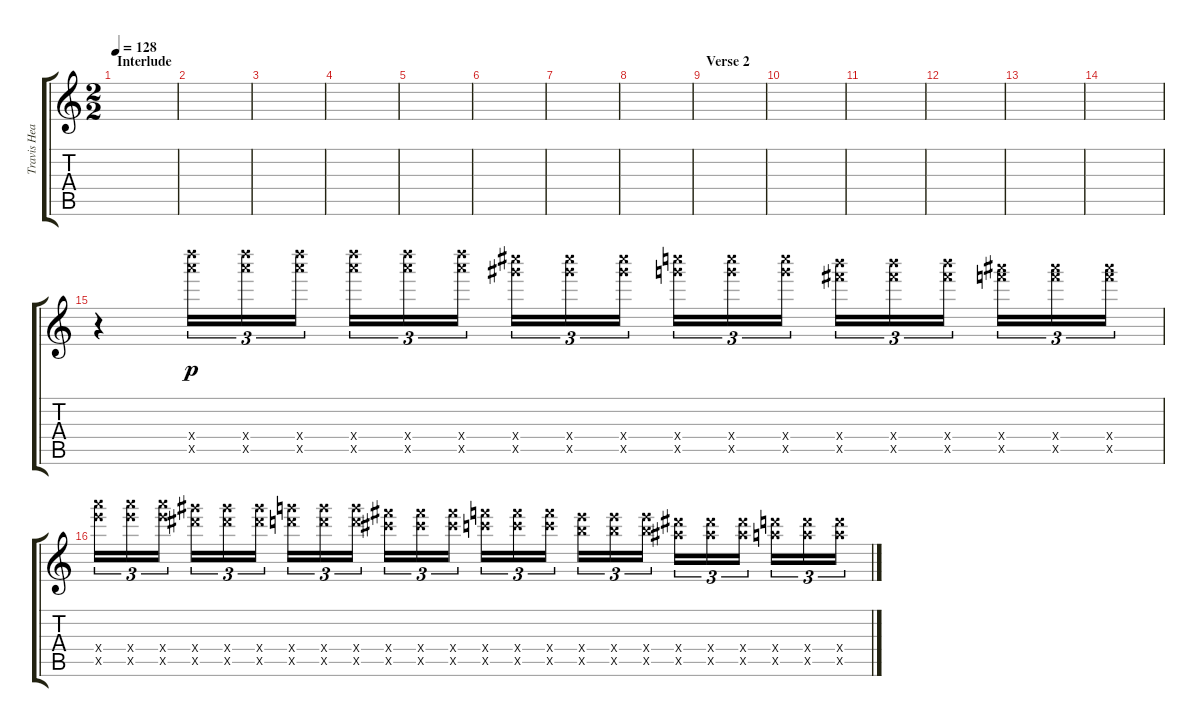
\track ("Travis Heavy" "Travis Hea") {instrument distortionguitar}
\staff {score tabs}
\tuning (E4 B3 G3 D3 A2 E2) {hide}
\ts (2 2)
\section ("" "Interlude")
\tempo 128
\clef g2
\ks c
|
|
|
|
|
|
|
|
\section ("" "Verse 2")
|
|
|
|
|
|
r.4 (36.4{x} 36.5{x}).16{tu (3 2) dy p} (36.4{x} 36.5{x}).16{tu (3 2)} (36.4{x} 36.5{x}).16{tu (3 2)} (36.4{x} 36.5{x}).16{tu (3 2)} (36.4{x} 36.5{x}).16{tu (3 2)} (36.4{x} 36.5{x}).16{tu (3 2)} (35.4{x} 35.5{x}).16{tu (3 2)} (35.4{x} 35.5{x}).16{tu (3 2)} (35.4{x} 35.5{x}).16{tu (3 2)} (34.4{x} 34.5{x}).16{tu (3 2)} (34.4{x} 34.5{x}).16{tu (3 2)} (34.4{x} 34.5{x}).16{tu (3 2)} (33.4{x} 33.5{x}).16{tu (3 2)} (33.4{x} 33.5{x}).16{tu (3 2)} (33.4{x} 33.5{x}).16{tu (3 2)} (32.4{x} 32.5{x}).16{tu (3 2)} (32.4{x} 32.5{x}).16{tu (3 2)} (32.4{x} 32.5{x}).16{tu (3 2)} |
(31.4{x} 31.5{x}).16{tu (3 2)} (31.4{x} 31.5{x}).16{tu (3 2)} (31.4{x} 31.5{x}).16{tu (3 2)} (30.4{x} 30.5{x}).16{tu (3 2)} (30.4{x} 30.5{x}).16{tu (3 2)} (30.4{x} 30.5{x}).16{tu (3 2)} (29.4{x} 29.5{x}).16{tu (3 2)} (29.4{x} 29.5{x}).16{tu (3 2)} (29.4{x} 29.5{x}).16{tu (3 2)} (28.4{x} 28.5{x}).16{tu (3 2)} (28.4{x} 28.5{x}).16{tu (3 2)} (28.4{x} 28.5{x}).16{tu (3 2)} (27.4{x} 27.5{x}).16{tu (3 2)} (27.4{x} 27.5{x}).16{tu (3 2)} (27.4{x} 27.5{x}).16{tu (3 2)} (26.4{x} 26.5{x}).16{tu (3 2)} (26.4{x} 26.5{x}).16{tu (3 2)} (26.4{x} 26.5{x}).16{tu (3 2)} (25.4{x} 25.5{x}).16{tu (3 2)} (25.4{x} 25.5{x}).16{tu (3 2)} (25.4{x} 25.5{x}).16{tu (3 2)} (24.4{x} 24.5{x}).16{tu (3 2)} (24.4{x} 24.5{x}).16{tu (3 2)} (24.4{x} 24.5{x}).16{tu (3 2)}
